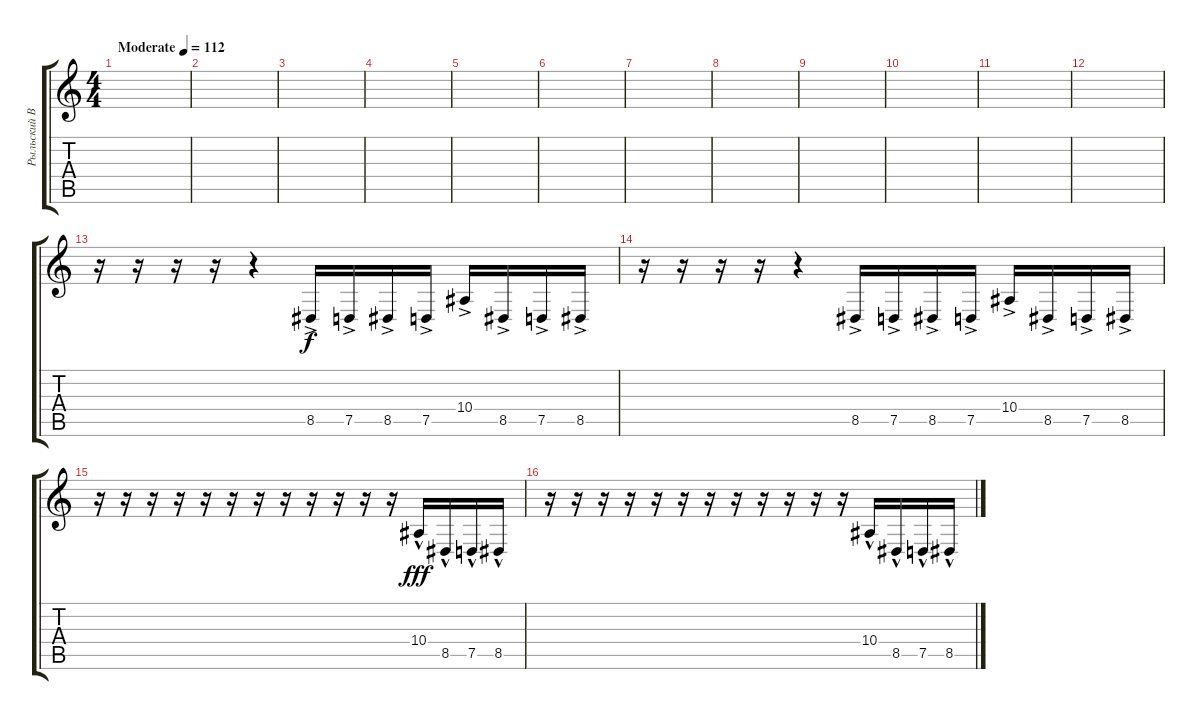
\track ("Рыльский Владислав" "Рыльский В") {instrument lead1square}
\staff {score tabs}
\tuning (D4 A3 F3 C3 G2 C2) {hide}
\ts (4 4)
\tempo (112 "Moderate")
\clef g2
\ks c
|
|
|
|
|
|
|
|
|
|
|
|
r.16 r.16 r.16 r.16 r.4 8.5{ac}.16 7.5{ac}.16 8.5{ac}.16 7.5{ac}.16 10.4{ac}.16 8.5{ac}.16 7.5{ac}.16 8.5{ac}.16 |
r.16 r.16 r.16 r.16 r.4 8.5{ac}.16 7.5{ac}.16 8.5{ac}.16 7.5{ac}.16 10.4{ac}.16 8.5{ac}.16 7.5{ac}.16 8.5{ac}.16 |
r.16 r.16 r.16 r.16 r.16 r.16 r.16 r.16 r.16 r.16 r.16 r.16 10.4{hac}.16{dy fff} 8.5{hac}.16 7.5{hac}.16 8.5{hac}.16 |
r.16 r.16 r.16 r.16 r.16 r.16 r.16 r.16 r.16 r.16 r.16 r.16 10.4{hac}.16 8.5{hac}.16 7.5{hac}.16 8.5{hac}.16
